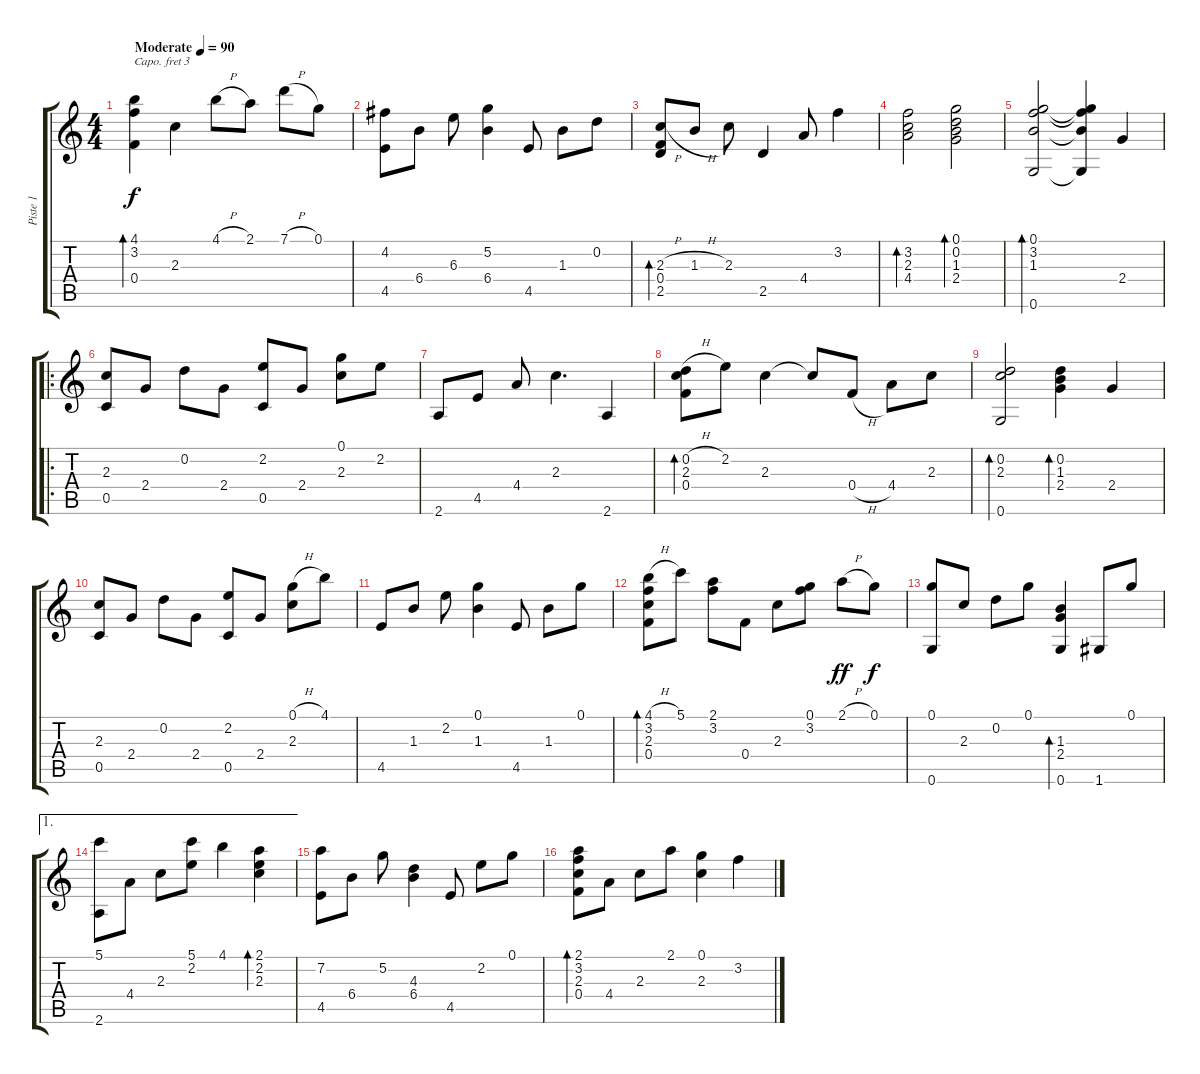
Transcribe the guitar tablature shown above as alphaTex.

\track ("Piste 1" "Piste 1") {instrument acousticguitarnylon}
\staff {score tabs}
\capo 3
\tuning (E4 B3 G3 D3 A2 E2) {hide}
\ts (4 4)
\tempo (90 "Moderate")
\clef g2
\ks c
(4.1 3.2 0.4).4{bd 240 dy f instrument acousticguitarnylon} 2.3.4 4.1{h}.8 2.1.8 7.1{h}.8 0.1.8 |
(4.2 4.5).8 6.4.8 6.3.8 (5.2 6.4).4 4.5.8 1.3.8 0.2.8 |
(2.3{h} 0.4 2.5).8{bd 240} 1.3{h}.8 2.3.8 2.5.4 4.4.8 3.2.4 |
(3.2 2.3 4.4).2{bd 240} (0.1 0.2 1.3 2.4).2{bd 240} |
(0.1 3.2 1.3 0.6).2{bd 240} (0.1{t} 3.2{t} 1.3{t} 0.6{t}).4 2.4.4 |
\ro
(2.3 0.5).8 2.4.8 0.2.8 2.4.8 (2.2 0.5).8 2.4.8 (0.1 2.3).8 2.2.8 |
2.6.8 4.5.8 4.4.8 2.3.4{d} 2.6.4 |
(0.2{h} 2.3 0.4).8{bd 120} 2.2.8 2.3.4 2.3{t}.8 0.4{h}.8 4.4.8 2.3.8 |
(0.2 2.3 0.6).2{bd 120} (0.2 1.3 2.4).4{bd 120} 2.4.4 |
(2.3 0.5).8 2.4.8 0.2.8 2.4.8 (2.2 0.5).8 2.4.8 (0.1{h} 2.3).8 4.1.8 |
4.5.8 1.3.8 2.2.8 (0.1 1.3).4 4.5.8 1.3.8 0.1.8 |
(4.1{h} 3.2 2.3 0.4).8{bd 120} 5.1.8 (2.1 3.2).8 0.4.8 2.3.8 (0.1 3.2).8 2.1{h}.8{dy ff} 0.1.8{dy f} |
(0.1 0.6).8 2.3.8 0.2.8 0.1.8 (1.3 2.4 0.6).4{bd 120} 1.6.8 0.1.8 |
\ae 1
(5.1 2.6).8 4.4.8 2.3.8 (5.1 2.2).8 4.1.4 (2.1 2.2 2.3).4{bd 120} |
(7.2 4.5).8 6.4.8 5.2.8 (4.3 6.4).4 4.5.8 2.2.8 0.1.8 |
(2.1 3.2 2.3 0.4).8{bd 120} 4.4.8 2.3.8 2.1.8 (0.1 2.3).4 3.2.4
